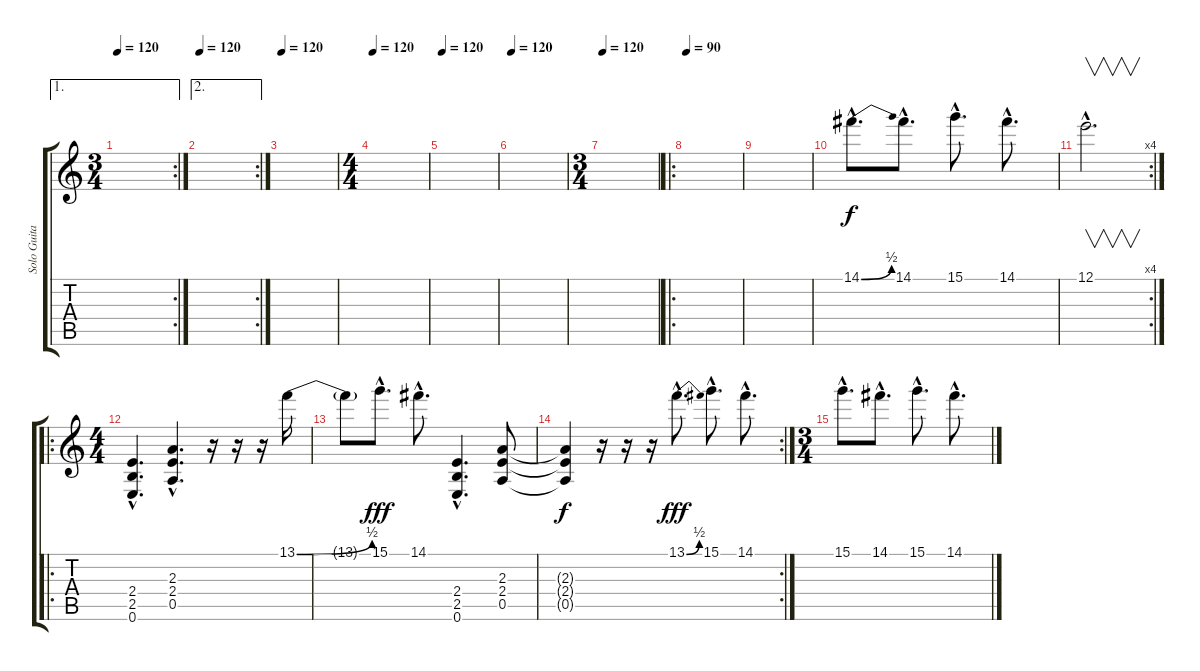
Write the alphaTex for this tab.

\track ("Solo Guitar" "Solo Guita") {instrument overdrivenguitar}
\staff {score tabs}
\tuning (E4 B3 G3 D3 A2 E2) {hide}
\ae 1
\rc 2
\ts (3 4)
\tempo 120
\clef g2
\ks c
|
\ae 2
\rc 2
\tempo 120
|
\tempo 120
|
\ts (4 4)
\tempo 120
|
\tempo 120
|
\tempo 120
|
\ts (3 4)
\tempo 120
|
\ro
\tempo 90
|
|
14.1{be (bend 0 0 60 2) hac}.8{d volume 16 balance 11 instrument overdrivenguitar} 14.1{hac}.8{d} 15.1{hac}.8{d} 14.1{hac}.8{d} |
\rc 4
12.1{hac}.2{v d} |
\ro
\ts (4 4)
(2.4{hac} 2.5{hac} 0.6{hac}).4{d} (2.3{hac} 2.4{hac} 0.5{hac}).4{d} r.16 r.16 r.16 13.1{be (bend 0 0 60 2)}.16 |
13.1{t}.8{dy f} 15.1{hac}.8{d dy fff} 14.1{hac}.8{d} (2.4{hac} 2.5{hac} 0.6{hac}).4{d} (2.3 2.4 0.5).8 |
\rc 2
(2.3{t} 2.4{t} 0.5{t}).4{dy f} r.16 r.16 r.16 13.1{be (bend 0 0 60 2) hac}.8{d dy fff} 15.1{hac}.8{d} 14.1{hac}.8{d} |
\ts (3 4)
15.1{hac}.8{d} 14.1{hac}.8{d} 15.1{hac}.8{d} 14.1{hac}.8{d}
